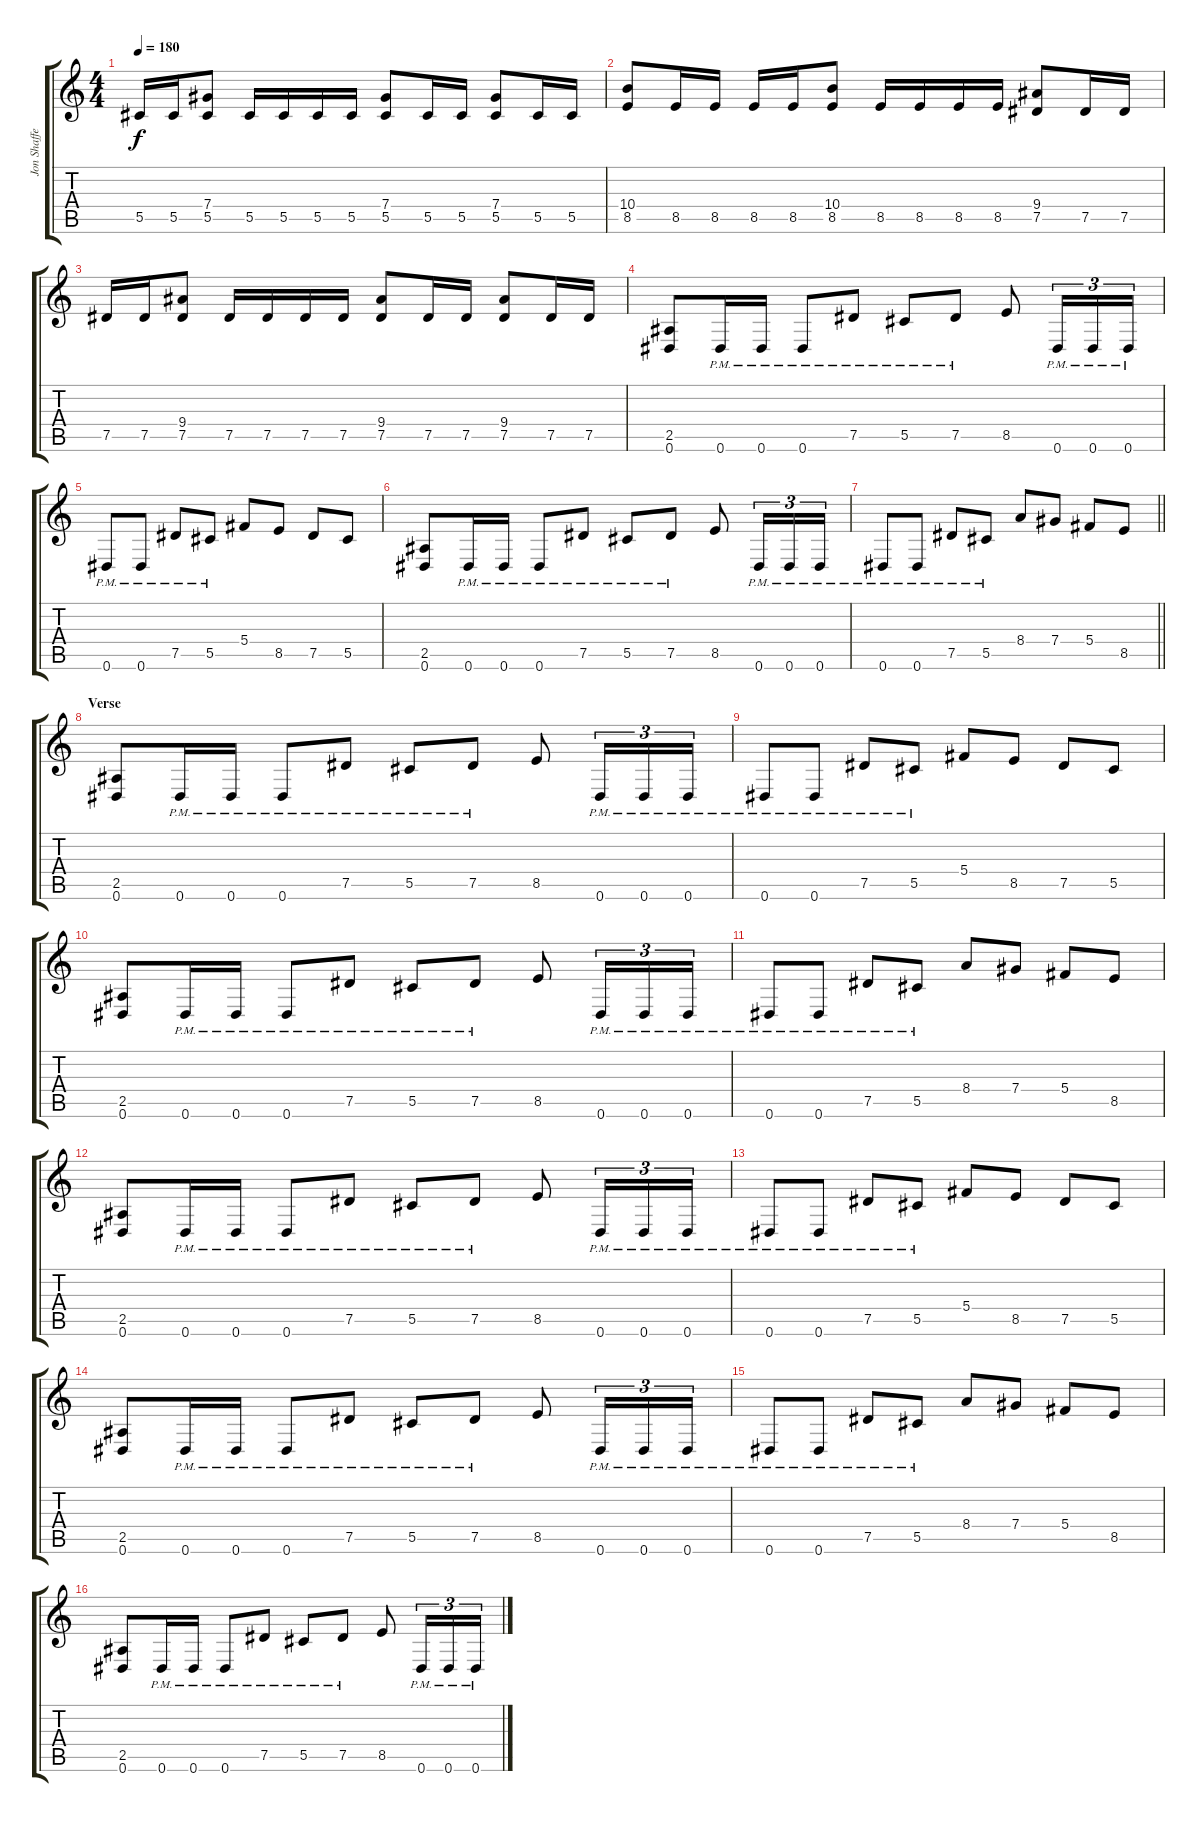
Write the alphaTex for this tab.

\track ("Jon Shaffer" "Jon Shaffe") {instrument overdrivenguitar}
\staff {score tabs}
\tuning (Eb4 Bb3 Gb3 Db3 Ab2 Eb2) {hide}
\ts (4 4)
\tempo 180
\clef g2
\ks c
5.5.16{dy f} 5.5.16 (7.4 5.5).8 5.5.16 5.5.16 5.5.16 5.5.16 (7.4 5.5).8 5.5.16 5.5.16 (7.4 5.5).8 5.5.16 5.5.16 |
(10.4 8.5).8 8.5.16 8.5.16 8.5.16 8.5.16 (10.4 8.5).8 8.5.16 8.5.16 8.5.16 8.5.16 (9.4 7.5).8 7.5.16 7.5.16 |
7.5.16 7.5.16 (9.4 7.5).8 7.5.16 7.5.16 7.5.16 7.5.16 (9.4 7.5).8 7.5.16 7.5.16 (9.4 7.5).8 7.5.16 7.5.16 |
(2.5 0.6).8 0.6{pm}.16 0.6{pm}.16 0.6{pm}.8 7.5{pm}.8 5.5{pm}.8 7.5{pm}.8 8.5.8 0.6{pm}.16{tu (3 2)} 0.6{pm}.16{tu (3 2)} 0.6{pm}.16{tu (3 2)} |
0.6{pm}.8 0.6{pm}.8 7.5{pm}.8 5.5{pm}.8 5.4.8 8.5.8 7.5.8 5.5.8 |
(2.5 0.6).8 0.6{pm}.16 0.6{pm}.16 0.6{pm}.8 7.5{pm}.8 5.5{pm}.8 7.5{pm}.8 8.5.8 0.6{pm}.16{tu (3 2)} 0.6{pm}.16{tu (3 2)} 0.6{pm}.16{tu (3 2)} |
\barLineRight lightlight
0.6{pm}.8 0.6{pm}.8 7.5{pm}.8 5.5{pm}.8 8.4.8 7.4.8 5.4.8 8.5.8 |
\section ("" "Verse")
(2.5 0.6).8 0.6{pm}.16 0.6{pm}.16 0.6{pm}.8 7.5{pm}.8 5.5{pm}.8 7.5{pm}.8 8.5.8 0.6{pm}.16{tu (3 2)} 0.6{pm}.16{tu (3 2)} 0.6{pm}.16{tu (3 2)} |
0.6{pm}.8 0.6{pm}.8 7.5{pm}.8 5.5{pm}.8 5.4.8 8.5.8 7.5.8 5.5.8 |
(2.5 0.6).8 0.6{pm}.16 0.6{pm}.16 0.6{pm}.8 7.5{pm}.8 5.5{pm}.8 7.5{pm}.8 8.5.8 0.6{pm}.16{tu (3 2)} 0.6{pm}.16{tu (3 2)} 0.6{pm}.16{tu (3 2)} |
0.6{pm}.8 0.6{pm}.8 7.5{pm}.8 5.5{pm}.8 8.4.8 7.4.8 5.4.8 8.5.8 |
(2.5 0.6).8 0.6{pm}.16 0.6{pm}.16 0.6{pm}.8 7.5{pm}.8 5.5{pm}.8 7.5{pm}.8 8.5.8 0.6{pm}.16{tu (3 2)} 0.6{pm}.16{tu (3 2)} 0.6{pm}.16{tu (3 2)} |
0.6{pm}.8 0.6{pm}.8 7.5{pm}.8 5.5{pm}.8 5.4.8 8.5.8 7.5.8 5.5.8 |
(2.5 0.6).8 0.6{pm}.16 0.6{pm}.16 0.6{pm}.8 7.5{pm}.8 5.5{pm}.8 7.5{pm}.8 8.5.8 0.6{pm}.16{tu (3 2)} 0.6{pm}.16{tu (3 2)} 0.6{pm}.16{tu (3 2)} |
0.6{pm}.8 0.6{pm}.8 7.5{pm}.8 5.5{pm}.8 8.4.8 7.4.8 5.4.8 8.5.8 |
(2.5 0.6).8 0.6{pm}.16 0.6{pm}.16 0.6{pm}.8 7.5{pm}.8 5.5{pm}.8 7.5{pm}.8 8.5.8 0.6{pm}.16{tu (3 2)} 0.6{pm}.16{tu (3 2)} 0.6{pm}.16{tu (3 2)}
